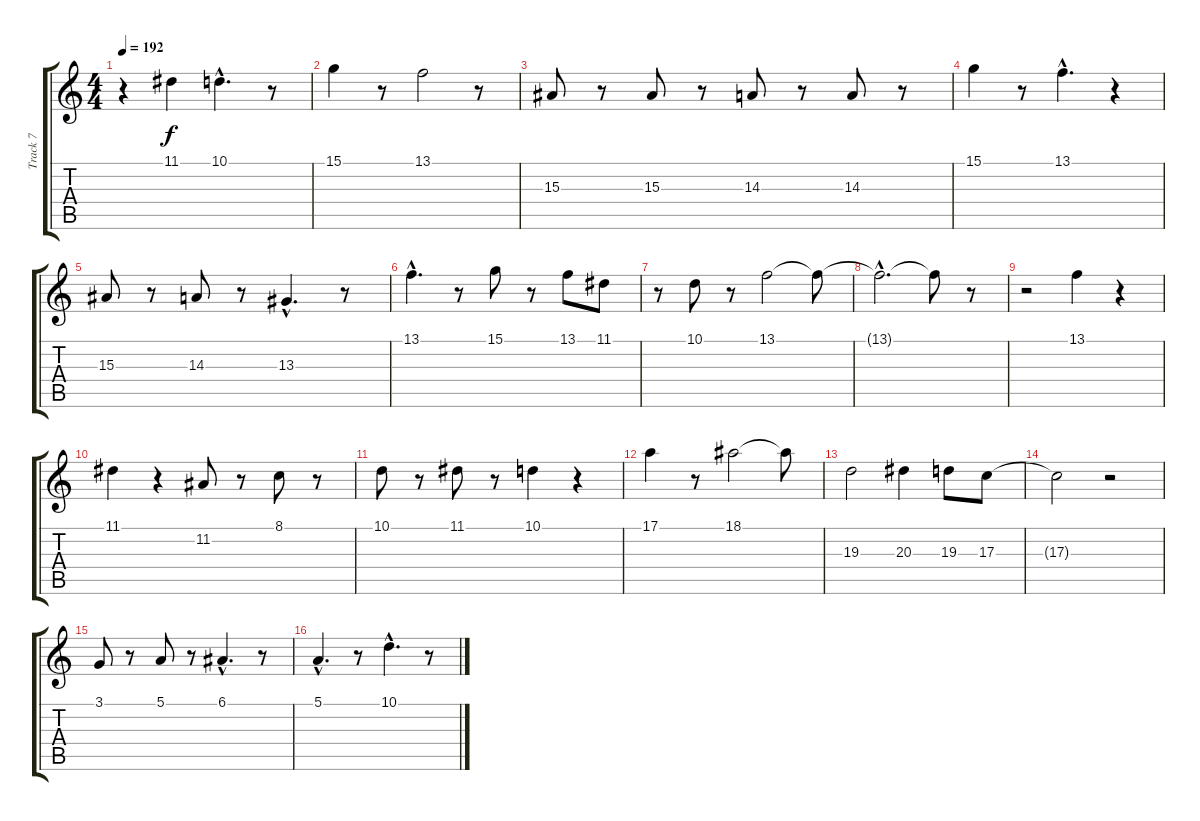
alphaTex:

\track ("Track 7" "Track 7") {instrument lead1square}
\staff {score tabs}
\tuning (E4 B3 G3 D3 A2 E2) {hide}
\ts (4 4)
\tempo 192
\clef g2
\ks c
r.4{dy f instrument lead1square} 11.1.4 10.1{hac}.4{d} r.8 |
15.1.4 r.8 13.1.2 r.8 |
15.3.8 r.8 15.3.8 r.8 14.3.8 r.8 14.3.8 r.8 |
15.1.4 r.8 13.1{hac}.4{d} r.4 |
15.3.8 r.8 14.3.8 r.8 13.3{hac}.4{d} r.8 |
13.1{hac}.4{d} r.8 15.1.8 r.8 13.1.8 11.1.8 |
r.8 10.1.8 r.8 13.1.2 13.1{t}.8 |
13.1{hac t}.2{d} 13.1{t}.8 r.8 |
r.2 13.1.4 r.4 |
11.1.4 r.4 11.2.8 r.8 8.1.8 r.8 |
10.1.8 r.8 11.1.8 r.8 10.1.4 r.4 |
17.1.4 r.8 18.1.2 18.1{t}.8 |
19.3.2 20.3.4 19.3.8 17.3.8 |
17.3{t}.2 r.2 |
3.1.8 r.8 5.1.8 r.8 6.1{hac}.4{d} r.8 |
5.1{hac}.4{d} r.8 10.1{hac}.4{d} r.8
